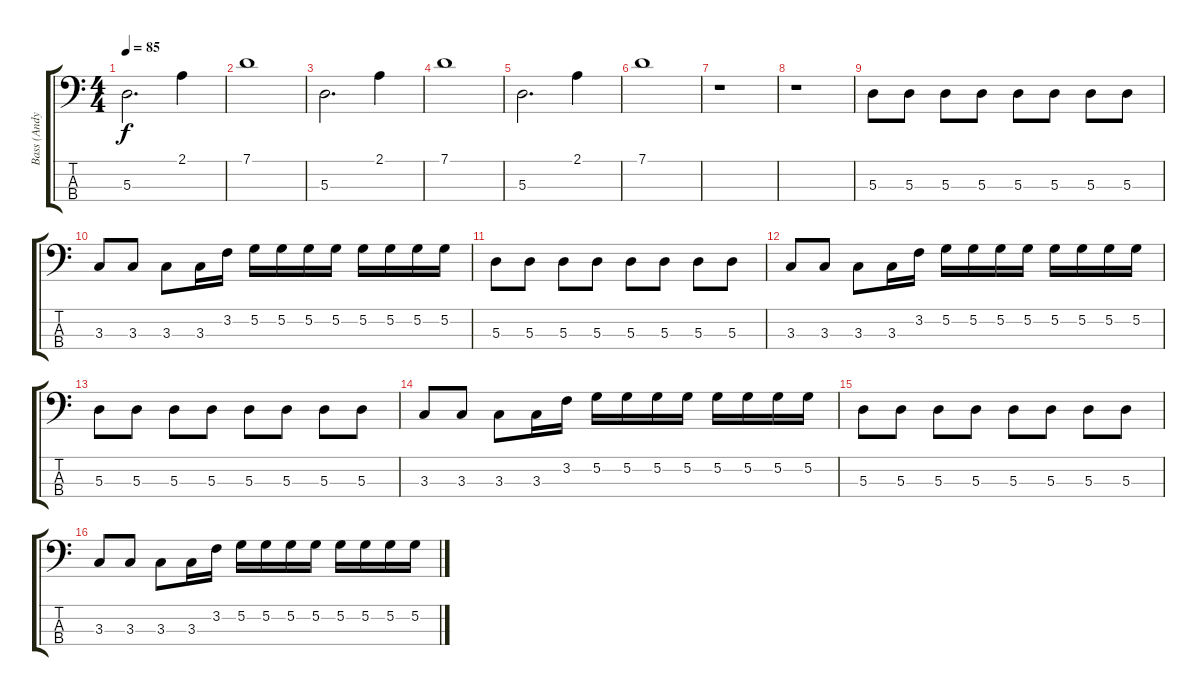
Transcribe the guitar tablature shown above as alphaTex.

\track ("Bass (Andy Bell)" "Bass (Andy") {instrument electricbasspick}
\staff {score tabs}
\tuning (G2 D2 A1 E1) {hide}
\ts (4 4)
\tempo 85
\clef f4
\ks c
5.3.2{d dy f} 2.1.4 |
7.1.1 |
5.3.2{d} 2.1.4 |
7.1.1 |
5.3.2{d} 2.1.4 |
7.1.1 |
r.1 |
r.1 |
5.3.8 5.3.8 5.3.8 5.3.8 5.3.8 5.3.8 5.3.8 5.3.8 |
3.3.8 3.3.8 3.3.8 3.3.16 3.2.16 5.2.16 5.2.16 5.2.16 5.2.16 5.2.16 5.2.16 5.2.16 5.2.16 |
5.3.8 5.3.8 5.3.8 5.3.8 5.3.8 5.3.8 5.3.8 5.3.8 |
3.3.8 3.3.8 3.3.8 3.3.16 3.2.16 5.2.16 5.2.16 5.2.16 5.2.16 5.2.16 5.2.16 5.2.16 5.2.16 |
5.3.8 5.3.8 5.3.8 5.3.8 5.3.8 5.3.8 5.3.8 5.3.8 |
3.3.8 3.3.8 3.3.8 3.3.16 3.2.16 5.2.16 5.2.16 5.2.16 5.2.16 5.2.16 5.2.16 5.2.16 5.2.16 |
5.3.8 5.3.8 5.3.8 5.3.8 5.3.8 5.3.8 5.3.8 5.3.8 |
3.3.8 3.3.8 3.3.8 3.3.16 3.2.16 5.2.16 5.2.16 5.2.16 5.2.16 5.2.16 5.2.16 5.2.16 5.2.16
